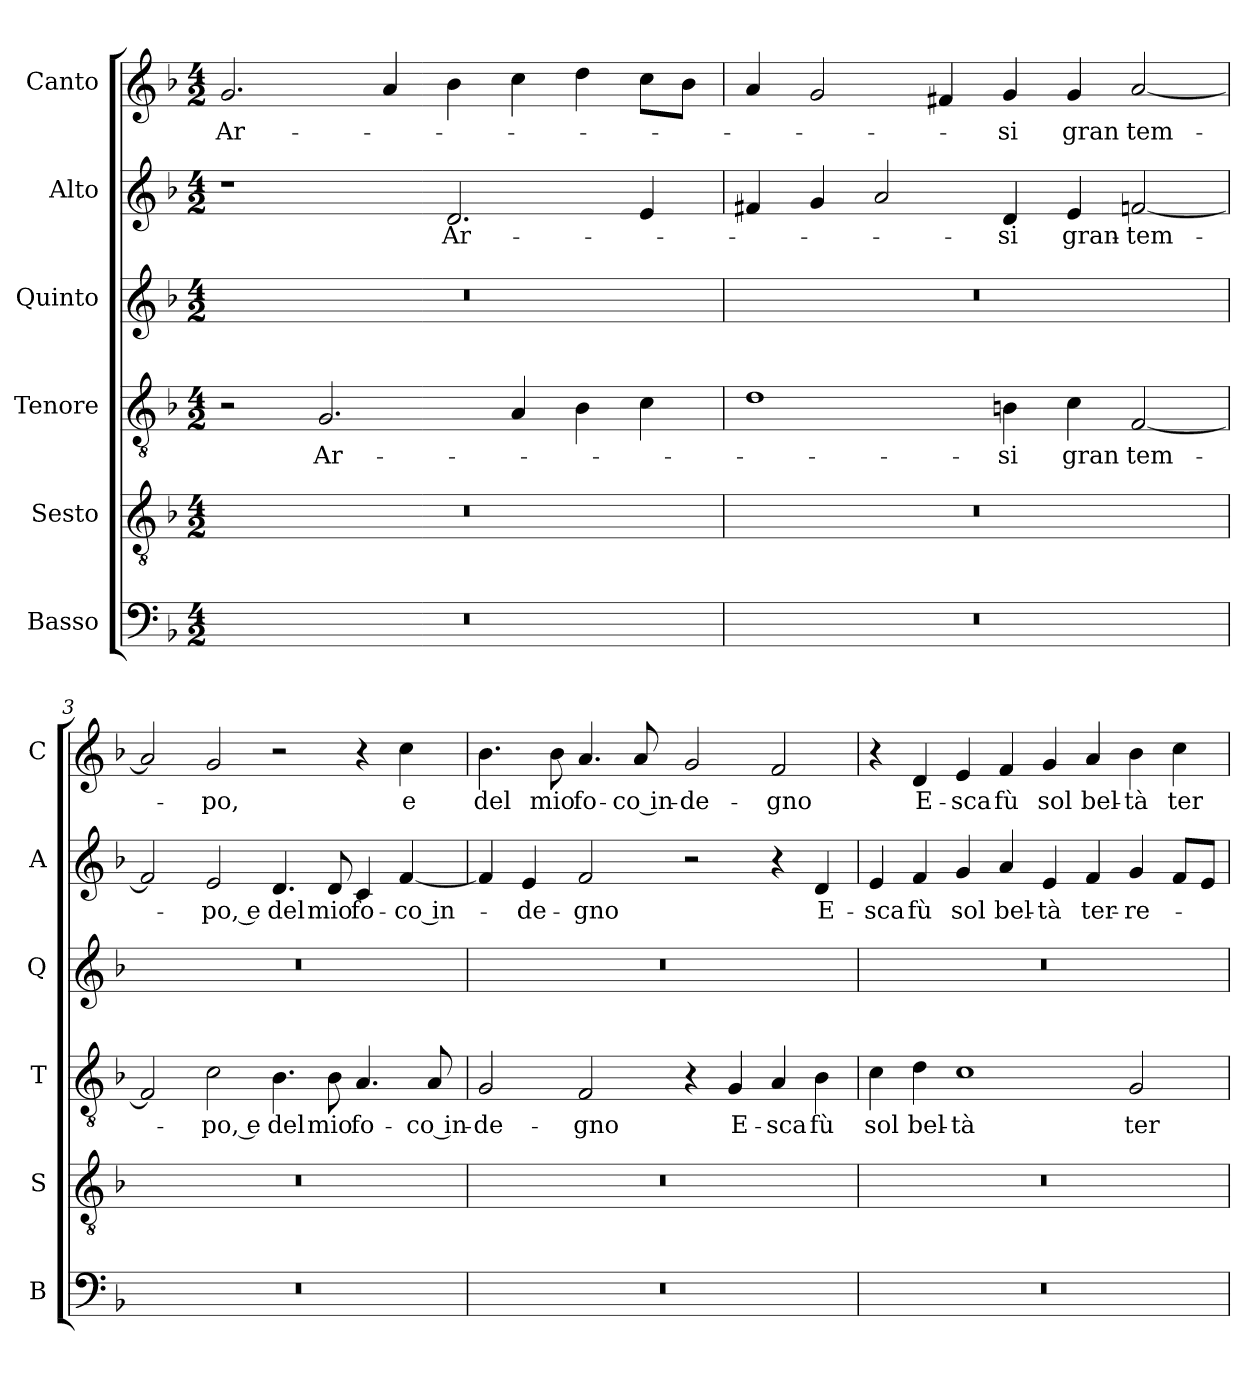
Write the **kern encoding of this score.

**kern	**kern	**kern	**text	**kern	**kern	**text	**kern	**text
*part6	*part5	*part4	*part4	*part3	*part2	*part2	*part1	*part1
*staff6	*staff5	*staff4	*staff4	*staff3	*staff2	*staff2	*staff1	*staff1
*I"Basso	*I"Sesto	*I"Tenore	*	*I"Quinto	*I"Alto	*	*I"Canto	*
*I'B	*I'S	*I'T	*	*I'Q	*I'A	*	*I'C	*
*clefF4	*clefGv2	*clefGv2	*	*clefG2	*clefG2	*	*clefG2	*
*k[b-]	*k[b-]	*k[b-]	*	*k[b-]	*k[b-]	*	*k[b-]	*
*d:	*d:	*d:	*	*d:	*d:	*	*d:	*
*M4/2	*M4/2	*M4/2	*	*M4/2	*M4/2	*	*M4/2	*
=1	=1	=1	=1	=1	=1	=1	=1	=1
0r	0r	2r	.	0r	1r	.	2.g	Ar-
.	.	2.G	Ar-	.	.	.	.	.
.	.	.	.	.	.	.	4a	.
.	.	.	.	.	2.d	Ar-	4b-	.
.	.	4A	.	.	.	.	4cc	.
.	.	4B-	.	.	.	.	4dd	.
.	.	4c	.	.	4e	.	8ccL	.
.	.	.	.	.	.	.	8b-J	.
=2	=2	=2	=2	=2	=2	=2	=2	=2
0r	0r	1d	.	0r	4f#X	.	4a	.
.	.	.	.	.	4g	.	2g	.
.	.	.	.	.	2a	.	.	.
.	.	.	.	.	.	.	4f#X	.
.	.	4Bn	-si	.	4d	-si	4g	-si
.	.	4c	gran	.	4e	gran-	4g	gran
.	.	[2F	tem-	.	[2fn	-tem-	[2a	tem-
=3	=3	=3	=3	=3	=3	=3	=3	=3
0r	0r	2F]	.	0r	2f]	.	2a]	.
.	.	2c	-po, e	.	2e	-po, e	2g	-po,
.	.	4.B-	del	.	4.d	del	2r	.
.	.	8B-	mio	.	8d	mio	.	.
.	.	4.A	fo-	.	4c	fo-	4r	.
.	.	.	.	.	[4f	-co in-	4cc	e
.	.	8A	-co in-	.	.	.	.	.
=4	=4	=4	=4	=4	=4	=4	=4	=4
0r	0r	2G	-de-	0r	4f]	.	4.b-	del
.	.	.	.	.	4e	-de-	.	.
.	.	.	.	.	.	.	8b-	mio
.	.	2F	-gno	.	2f	-gno	4.a	fo-
.	.	.	.	.	.	.	8a	-co in-
.	.	4r	.	.	2r	.	2g	-de-
.	.	4G	E-	.	.	.	.	.
.	.	4A	-sca	.	4r	.	2f	-gno
.	.	4B-	fù	.	4d	E-	.	.
=5	=5	=5	=5	=5	=5	=5	=5	=5
0r	0r	4c	sol	0r	4e	-sca	4r	.
.	.	4d	bel-	.	4f	fù	4d	E-
.	.	1c	-tà	.	4g	sol	4e	-sca
.	.	.	.	.	4a	bel-	4f	fù
.	.	.	.	.	4e	-tà	4g	sol
.	.	.	.	.	4f	ter-	4a	bel-
.	.	2G	ter-	.	4g	-re-	4b-	-tà
.	.	.	.	.	8fL	.	4cc	ter-
.	.	.	.	.	8eJ	.	.	.
=	=	=	=	=	=	=	=	=
*-	*-	*-	*-	*-	*-	*-	*-	*-
